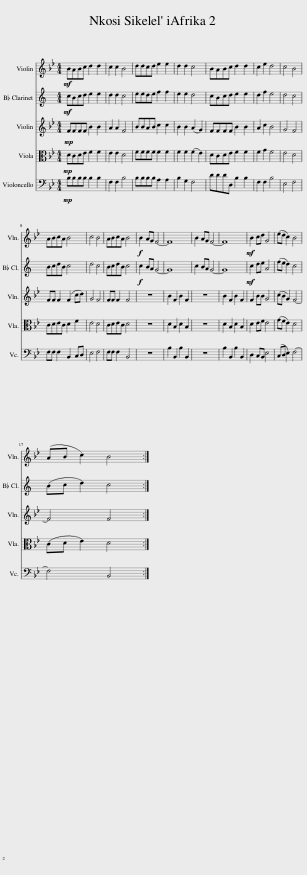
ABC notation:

X:1
%%score 1 2 3 4 5
L:1/8
M:4/4
I:linebreak $
K:Bb
V:1 treble
V:2 treble transpose=-2
V:3 treble
V:4 alto
V:5 bass
V:1
!mf! BABc d2 d2 | c2 c2 B4 | ddcd e2 e2 | d2 d2 c4 | BABc d2 d2 | %5
 c2 e2 d4 | c4 B4 |$ ABcA B4 | c4 B4 | ABcA B4 | %10
!f! B2 AG F4- | F8 | B2 AG F4- | F8 |!mf! B2 cd G4 | %15
 (ed c2) B4 |$ (AB c2) B4 :| %17
V:2
[K:C]!mf! cBcd e2 e2 | d2 d2 c4 | eede f2 f2 | e2 e2 d4 | cBcd e2 e2 | %5
 d2 f2 e4 | d4 c4 |$ BcdB c4 | d4 c4 | BcdB c4 | %10
!f! c2 BA G4- | G8 | c2 BA G4- | G8 |!mf! c2 de A4 | %15
 (fe d2) c4 |$ (Bc d2) c4 :| %17
V:3
!mp! FFFF B2 B2 | A2 A2 F4 | BBAB c2 c2 | B2 B2 (A2 G2) | FFFF B2 B2 | %5
 A2 c2 B4 | G4 F4 |$ FF F2 (F2 cd) | G4 F4 | FF F2 F4 | %10
 z8 | B2 F2 B2 F2 | z8 | B2 F2 B2 F2 | F2 BB G4 | %15
 (cB G2) F4- |$ F4 F4 :| %17
V:4
!mp! DCDE F2 F2 | E2 E2 D4 | FFFF F2 F2 | F2 F2 (F2 E2) | DCDE F2 F2 | %5
 F2 G2 F4 | E4 D4 |$ CDEC D2 F2 | E4 D4 | CDEC D4 | %10
 z8 | D2 B,2 D2 B,2 | z8 | D2 B,2 D2 B,2 | D2 EF E4 | %15
 (GF E2) D4 |$ (CD E2) D4 :| %17
V:5
!mp! B,B,B,B, B,2 B,2 | F,2 F,2 B,4 | B,B,B,B, A,2 A,2 | B,2 G,2 F,4 | DDDD, B,2 B,2 | %5
 F,2 F,2 B,4 | E,4 F,4 |$ F,F, F,2 B,,2 C,D, | E,4 F,4 | F,F, F,2 B,,4 | %10
 z8 | B,2 B,,2 B,2 B,,2 | z8 | B,2 B,,2 B,2 B,,2 | D,2 C,B,, E,4 | %15
 (C,D, E,2) F,4- |$ F,4 B,,4 :| %17
